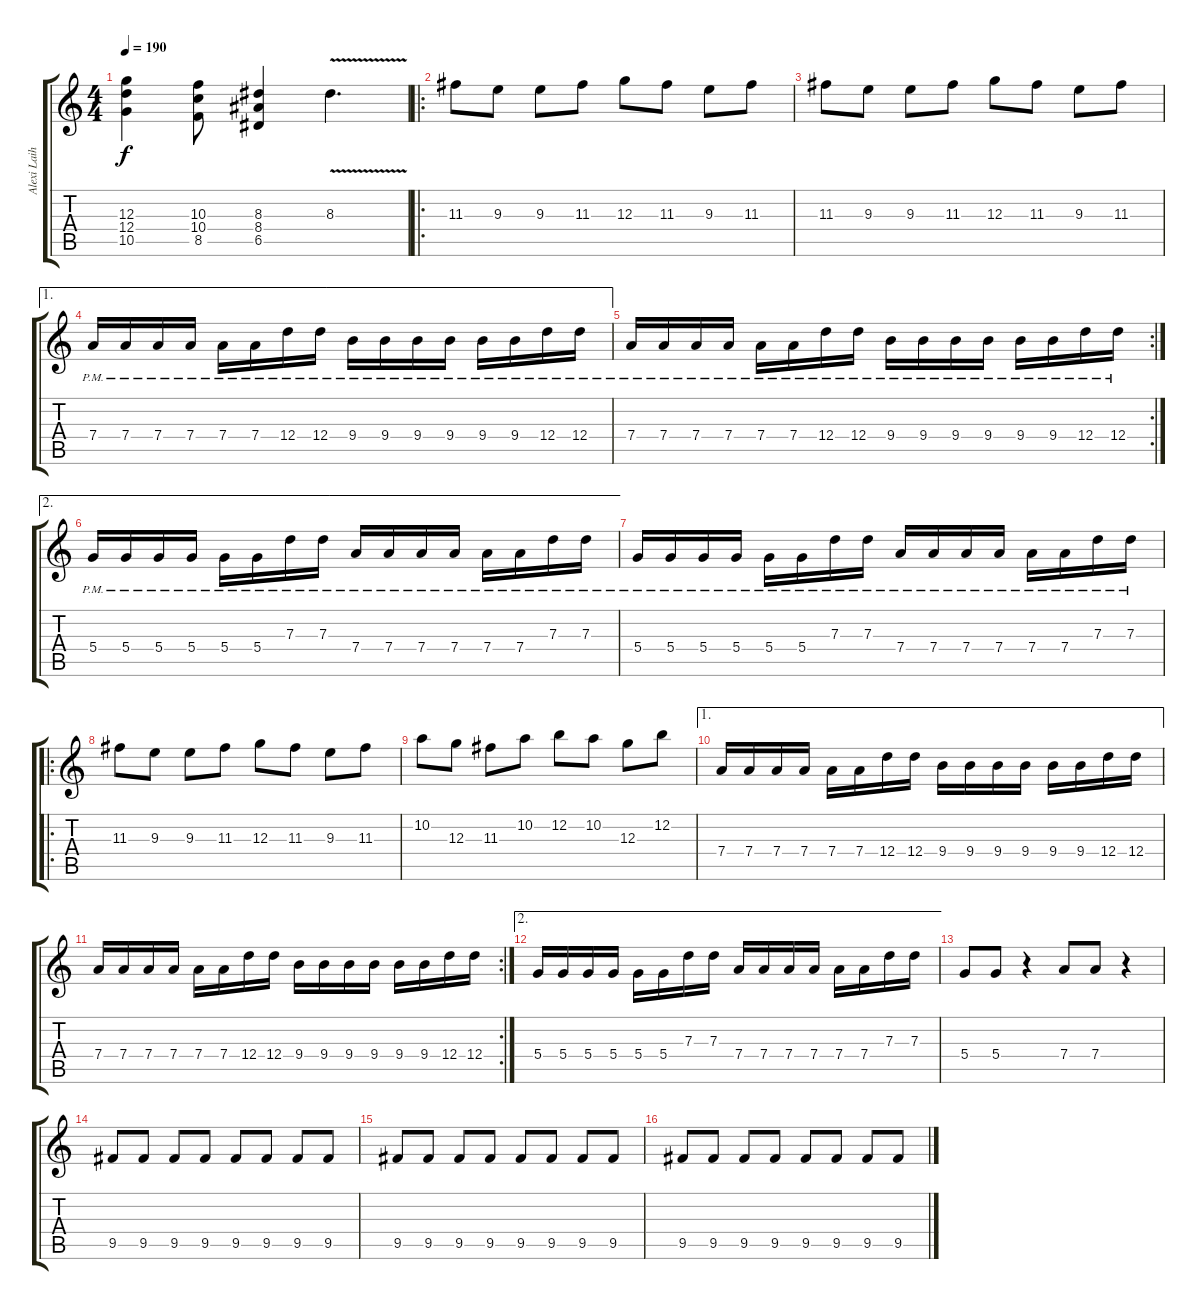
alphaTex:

\track ("Alexi Laiho" "Alexi Laih") {instrument distortionguitar}
\staff {score tabs}
\tuning (E4 B3 G3 D3 A2 E2) {hide}
\ts (4 4)
\tempo 190
\clef g2
\ks c
(12.3{t} 12.4{t} 10.5{t}).4{dy f} (10.3 10.4 8.5).8 (8.3 8.4 6.5).4 8.3{v}.4{d} |
\ro
11.3.8 9.3.8 9.3.8 11.3.8 12.3.8 11.3.8 9.3.8 11.3.8 |
11.3.8 9.3.8 9.3.8 11.3.8 12.3.8 11.3.8 9.3.8 11.3.8 |
\ae 1
7.4{pm}.16 7.4{pm}.16 7.4{pm}.16 7.4{pm}.16 7.4{pm}.16 7.4{pm}.16 12.4{pm}.16 12.4{pm}.16 9.4{pm}.16 9.4{pm}.16 9.4{pm}.16 9.4{pm}.16 9.4{pm}.16 9.4{pm}.16 12.4{pm}.16 12.4{pm}.16 |
\rc 2
7.4{pm}.16 7.4{pm}.16 7.4{pm}.16 7.4{pm}.16 7.4{pm}.16 7.4{pm}.16 12.4{pm}.16 12.4{pm}.16 9.4{pm}.16 9.4{pm}.16 9.4{pm}.16 9.4{pm}.16 9.4{pm}.16 9.4{pm}.16 12.4{pm}.16 12.4{pm}.16 |
\ae 2
5.4{pm}.16 5.4{pm}.16 5.4{pm}.16 5.4{pm}.16 5.4{pm}.16 5.4{pm}.16 7.3{pm}.16 7.3{pm}.16 7.4{pm}.16 7.4{pm}.16 7.4{pm}.16 7.4{pm}.16 7.4{pm}.16 7.4{pm}.16 7.3{pm}.16 7.3{pm}.16 |
5.4{pm}.16 5.4{pm}.16 5.4{pm}.16 5.4{pm}.16 5.4{pm}.16 5.4{pm}.16 7.3{pm}.16 7.3{pm}.16 7.4{pm}.16 7.4{pm}.16 7.4{pm}.16 7.4{pm}.16 7.4{pm}.16 7.4{pm}.16 7.3{pm}.16 7.3{pm}.16 |
\ro
11.3.8 9.3.8 9.3.8 11.3.8 12.3.8 11.3.8 9.3.8 11.3.8 |
10.2.8 12.3.8 11.3.8 10.2.8 12.2.8 10.2.8 12.3.8 12.2.8 |
\ae 1
7.4.16 7.4.16 7.4.16 7.4.16 7.4.16 7.4.16 12.4.16 12.4.16 9.4.16 9.4.16 9.4.16 9.4.16 9.4.16 9.4.16 12.4.16 12.4.16 |
\rc 2
7.4.16 7.4.16 7.4.16 7.4.16 7.4.16 7.4.16 12.4.16 12.4.16 9.4.16 9.4.16 9.4.16 9.4.16 9.4.16 9.4.16 12.4.16 12.4.16 |
\ae 2
5.4.16 5.4.16 5.4.16 5.4.16 5.4.16 5.4.16 7.3.16 7.3.16 7.4.16 7.4.16 7.4.16 7.4.16 7.4.16 7.4.16 7.3.16 7.3.16 |
5.4.8 5.4.8 r.4 7.4.8 7.4.8 r.4 |
9.5.8 9.5.8 9.5.8 9.5.8 9.5.8 9.5.8 9.5.8 9.5.8 |
9.5.8 9.5.8 9.5.8 9.5.8 9.5.8 9.5.8 9.5.8 9.5.8 |
9.5.8 9.5.8 9.5.8 9.5.8 9.5.8 9.5.8 9.5.8 9.5.8
